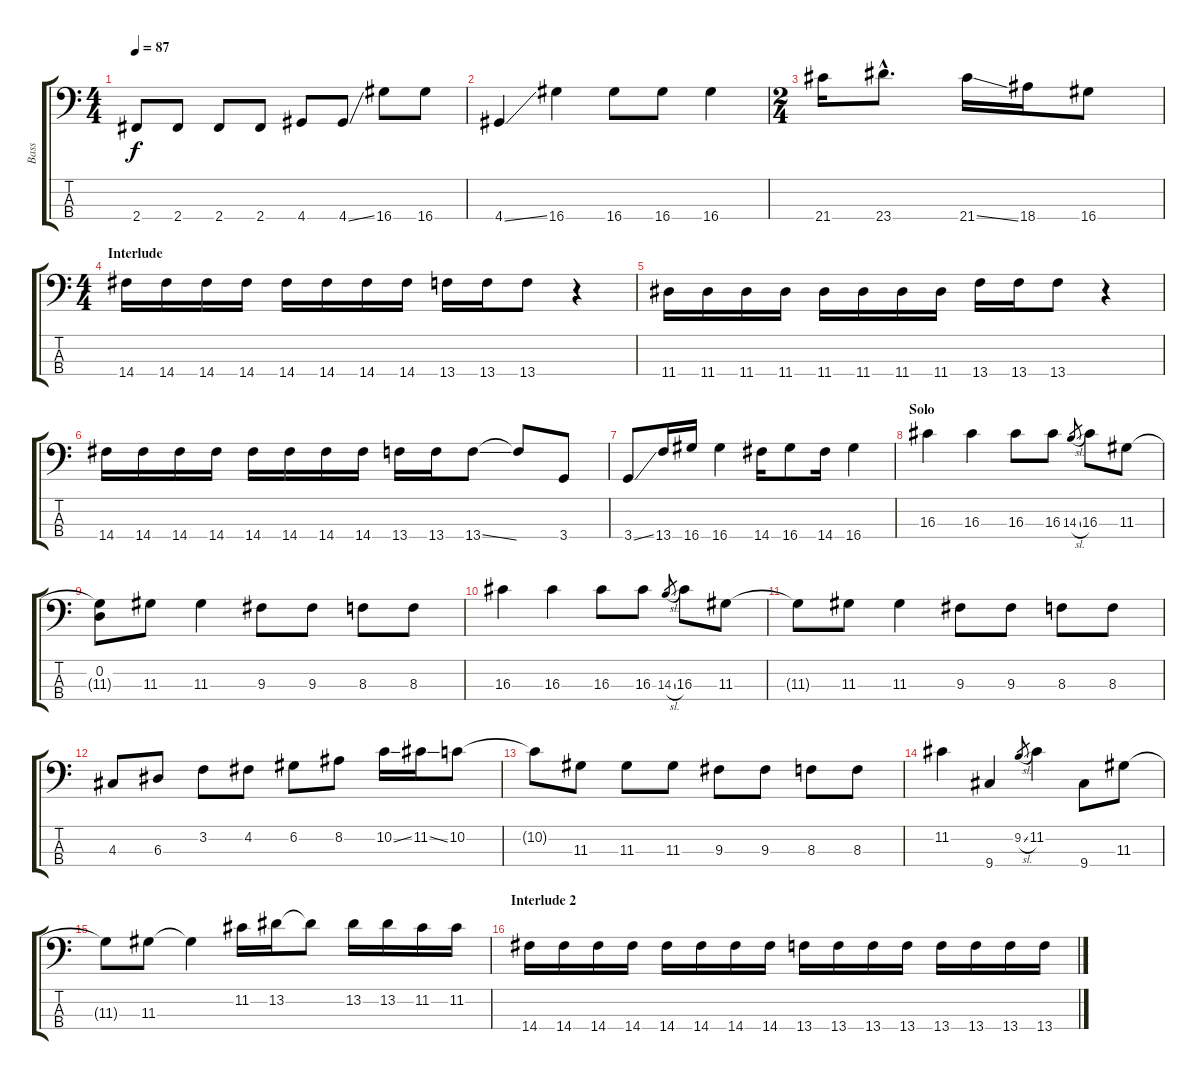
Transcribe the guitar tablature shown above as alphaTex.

\track ("Bass" "Bass") {instrument electricbassfinger}
\staff {score tabs}
\tuning (G2 D2 A1 E1) {hide}
\ts (4 4)
\tempo 87
\clef f4
\ks c
2.4.8{dy f} 2.4.8 2.4.8 2.4.8 4.4.8 4.4{ss}.8 16.4.8 16.4.8 |
4.4{ss}.4 16.4.4 16.4.8 16.4.8 16.4.4 |
\ts (2 4)
21.4.16 23.4{hac}.8{d} 21.4{ss}.16 18.4.16 16.4.8 |
\ts (4 4)
\section ("" "Interlude")
14.4.16 14.4.16 14.4.16 14.4.16 14.4.16 14.4.16 14.4.16 14.4.16 13.4.16 13.4.16 13.4.8 r.4 |
11.4.16 11.4.16 11.4.16 11.4.16 11.4.16 11.4.16 11.4.16 11.4.16 13.4.16 13.4.16 13.4.8 r.4 |
14.4.16 14.4.16 14.4.16 14.4.16 14.4.16 14.4.16 14.4.16 14.4.16 13.4.16 13.4.16 13.4{ss}.8 13.4{t}.8 3.4.8 |
3.4{ss}.8 13.4.16 16.4.16 16.4.4 14.4.16 16.4.8 14.4.16 16.4.4 |
\section ("" "Solo")
16.3.4 16.3.4 16.3.8 16.3.8 14.3{sl}.8{gr} 16.3.8 11.3.8 |
(0.2 11.3{t}).8 11.3.8 11.3.4 9.3.8 9.3.8 8.3.8 8.3.8 |
16.3.4 16.3.4 16.3.8 16.3.8 14.3{sl}.8{gr} 16.3.8 11.3.8 |
11.3{t}.8 11.3.8 11.3.4 9.3.8 9.3.8 8.3.8 8.3.8 |
4.3.8 6.3.8 3.2.8 4.2.8 6.2.8 8.2.8 10.2{ss}.16 11.2{ss}.16 10.2.8 |
10.2{t}.8 11.3.8 11.3.8 11.3.8 9.3.8 9.3.8 8.3.8 8.3.8 |
11.2.4 9.4.4 9.2{sl}.8{gr} 11.2.4 9.4.8 11.3.8 |
11.3{t}.8 11.3.8 11.3{t}.4 11.2.16 13.2.16 13.2{t}.8 13.2.16 13.2.16 11.2.16 11.2.16 |
\section ("" "Interlude 2")
14.4.16 14.4.16 14.4.16 14.4.16 14.4.16 14.4.16 14.4.16 14.4.16 13.4.16 13.4.16 13.4.16 13.4.16 13.4.16 13.4.16 13.4.16 13.4.16
